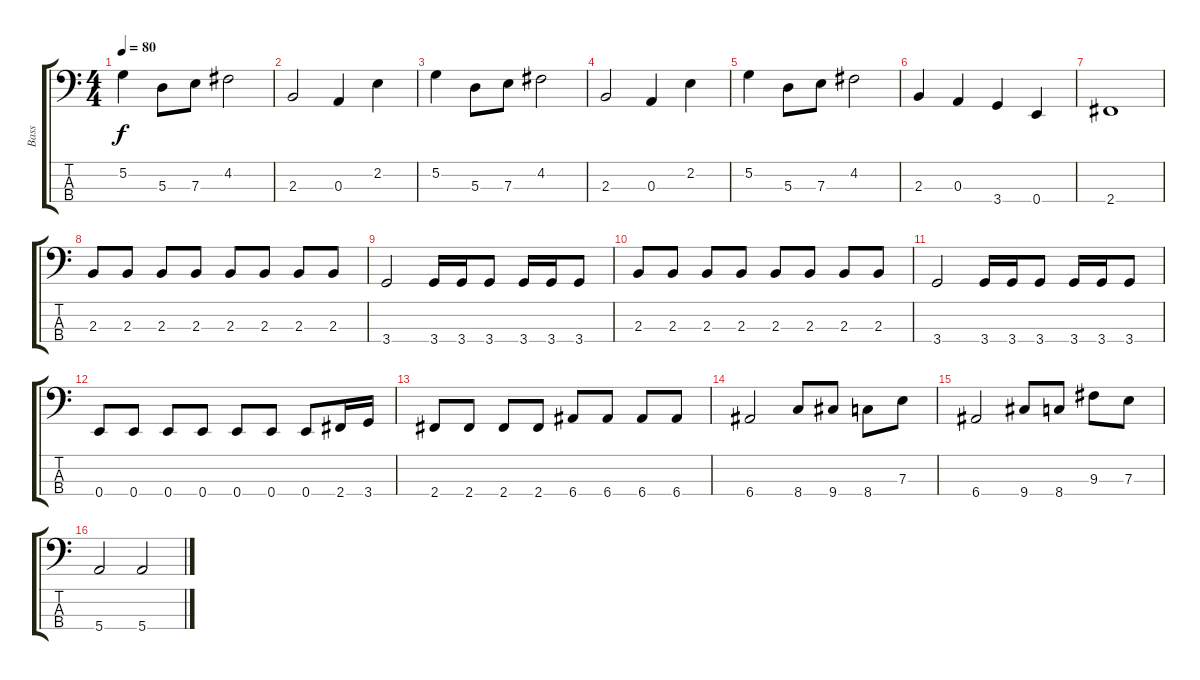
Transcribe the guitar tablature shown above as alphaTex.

\track ("Bass" "Bass") {instrument electricbassfinger}
\staff {score tabs}
\tuning (G2 D2 A1 E1) {hide}
\ts (4 4)
\tempo 80
\clef f4
\ks c
5.2.4{dy f} 5.3.8 7.3.8 4.2.2 |
2.3.2 0.3.4 2.2.4 |
5.2.4 5.3.8 7.3.8 4.2.2 |
2.3.2 0.3.4 2.2.4 |
5.2.4 5.3.8 7.3.8 4.2.2 |
2.3.4 0.3.4 3.4.4 0.4.4 |
2.4.1 |
\section ("" "")
2.3.8 2.3.8 2.3.8 2.3.8 2.3.8 2.3.8 2.3.8 2.3.8 |
3.4.2 3.4.16 3.4.16 3.4.8 3.4.16 3.4.16 3.4.8 |
2.3.8 2.3.8 2.3.8 2.3.8 2.3.8 2.3.8 2.3.8 2.3.8 |
3.4.2 3.4.16 3.4.16 3.4.8 3.4.16 3.4.16 3.4.8 |
0.4.8 0.4.8 0.4.8 0.4.8 0.4.8 0.4.8 0.4.8 2.4.16 3.4.16 |
2.4.8 2.4.8 2.4.8 2.4.8 6.4.8 6.4.8 6.4.8 6.4.8 |
\section ("" "")
6.4.2 8.4.8 9.4.8 8.4.8 7.3.8 |
6.4.2 9.4.8 8.4.8 9.3.8 7.3.8 |
5.4.2 5.4.2
